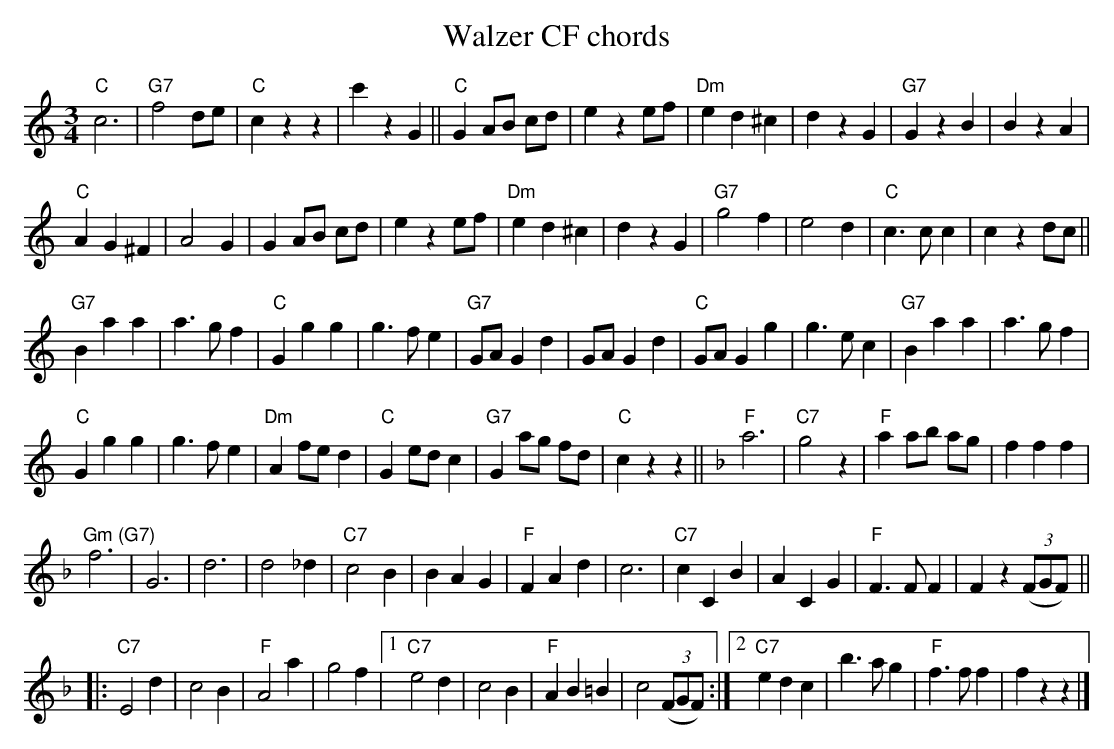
X:1
T: Walzer CF chords
M:3/4
L:1/4
K:C %%MIDI gchordon
 "C"c3 | "G7"f2d/e/ | "C"czz | c'zG || "C"GA/B/ c/d/ | eze/f/ | "Dm"ed^c | dzG | "G7"GzB | BzA |
"C"AG^F | A2G | GA/B/ c/d/ | eze/f/ | "Dm"ed^c | dzG | "G7"g2f | e2d | "C"c>cc | czd/c/ ||
"G7"Baa | a>gf | "C"Ggg | g>fe | "G7"G/A/Gd | G/A/Gd | "C"G/A/Gg | g>ec | "G7"Baa | a>gf |
"C"Ggg | g>fe | "Dm"A f/e/d | "C"Ge/d/c | "G7"G a/g/ f/d/ | "C"czz ||  [K:F] "F"a3 | "C7"g2z | "F"aa/b/ a/g/ | fff |
"Gm (G7)"f3 | G3 | d3 | d2_d | "C7"c2B | BAG | "F"FAd | c3 | "C7"cCB | ACG | "F"F>FF | Fz ((3F/G/F/) ||
 |: "C7"E2d | c2B | "F"A2a | g2f |1 "C7"e2d | c2B | "F"AB=B | c2 ((3F/G/F/) :|2 "C7"edc | b>ag | "F"f>ff | fzz |]
